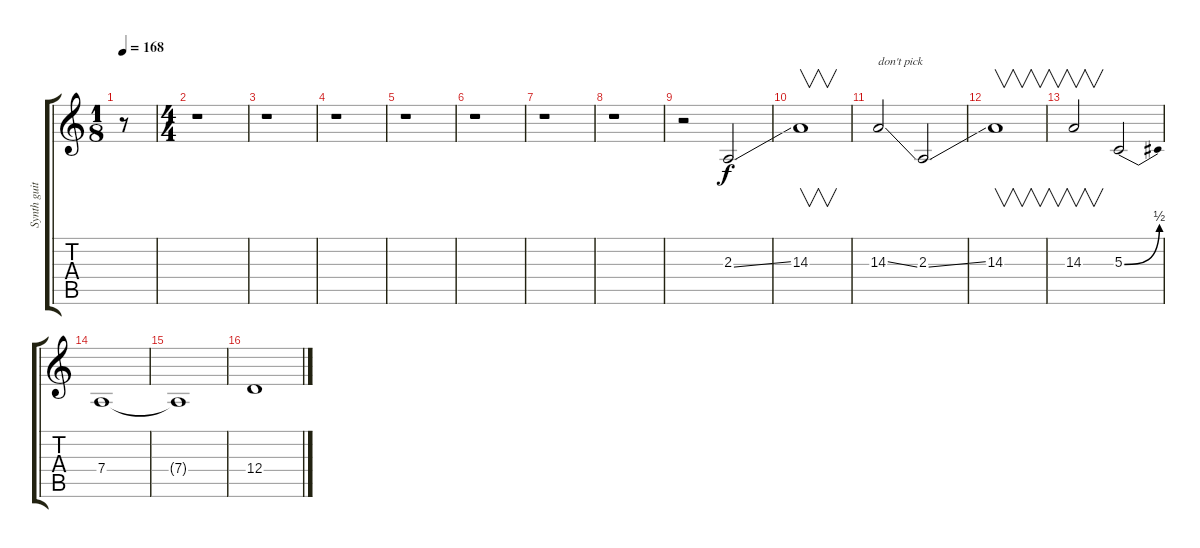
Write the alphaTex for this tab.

\track ("Synth guitar" "Synth guit") {instrument lead1square}
\staff {score tabs}
\tuning (E4 B3 G3 D3 A2 E2) {hide}
\ts (1 8)
\tempo 168
\clef g2
\ks c
r.8{dy f instrument lead1square} |
\ts (4 4)
r.1 |
r.1 |
r.1 |
r.1 |
r.1 |
r.1 |
r.1 |
r.2 2.3{ss}.2 |
14.3.1{v} |
14.3{ss}.2{txt "don't pick"} 2.3{ss}.2 |
14.3.1{v} |
14.3.2{v} 5.3{be (bend 0 0 60 2)}.2 |
7.4.1 |
7.4{t}.1 |
12.4{ss}.1
